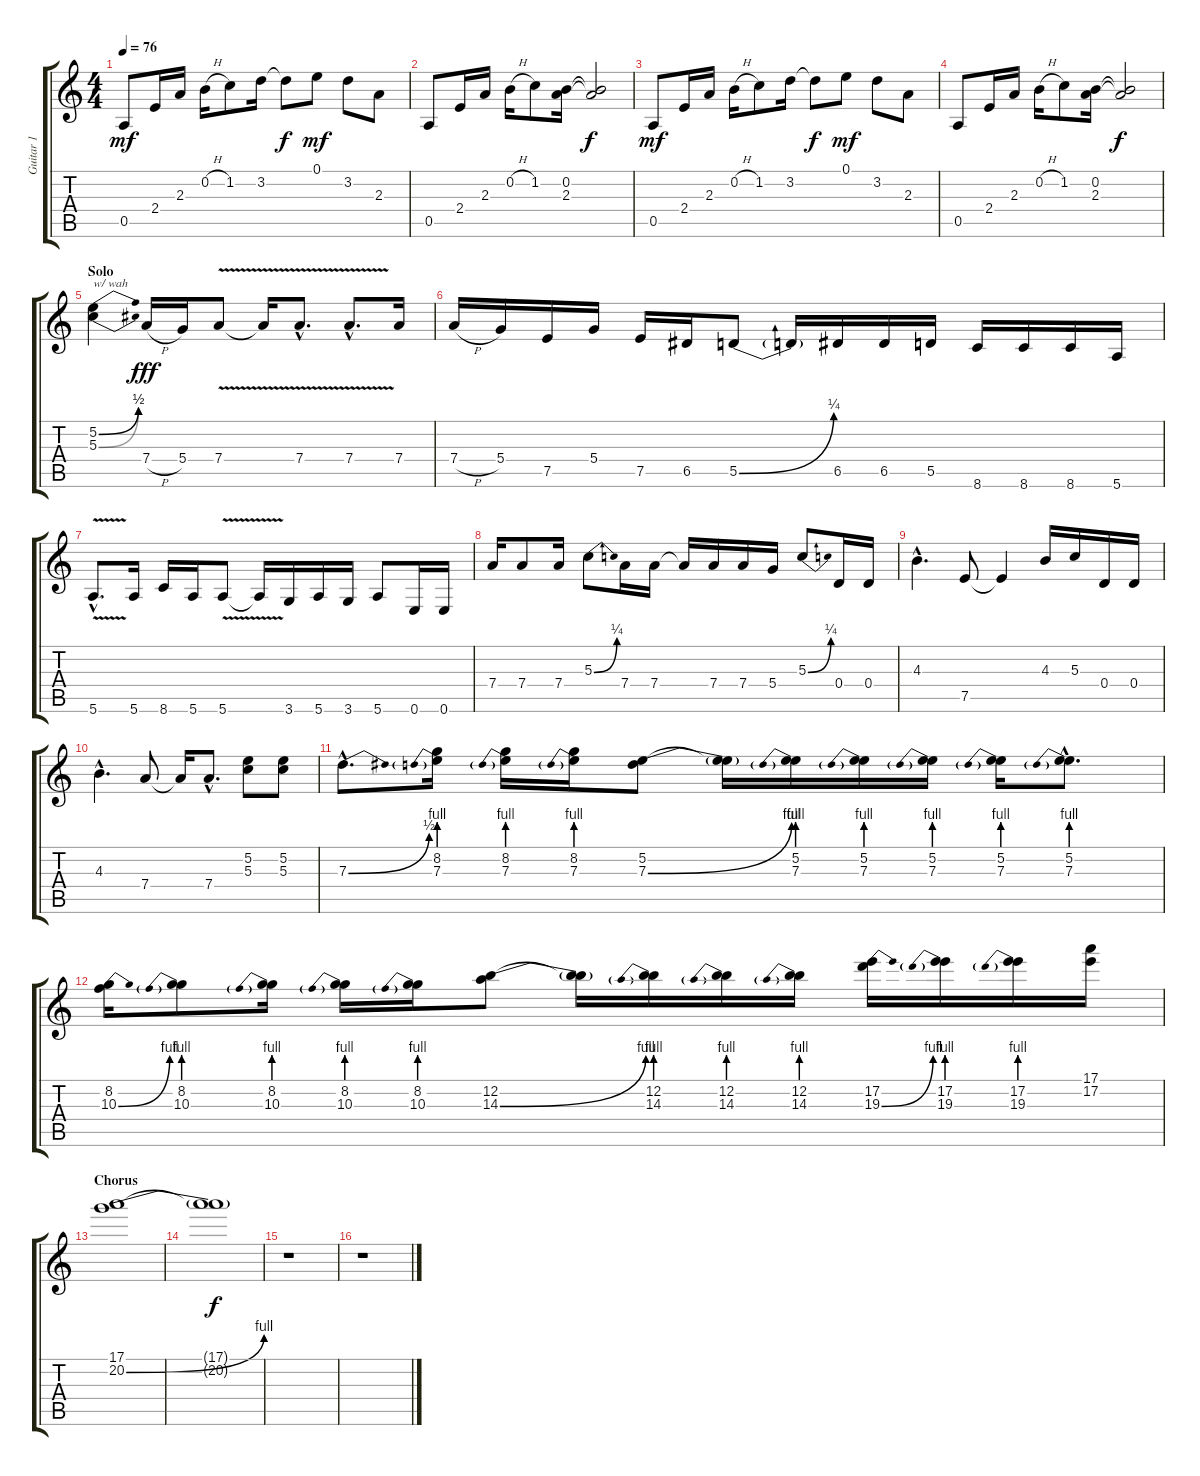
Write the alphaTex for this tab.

\track ("Guitar 1" "Guitar 1") {instrument electricguitarjazz}
\staff {score tabs}
\tuning (E4 B3 G3 D3 A2 E2) {hide}
\ts (4 4)
\tempo 76
\clef g2
\ks c
0.5.8{dy mf instrument acousticguitarsteel} 2.4.16 2.3.16 0.2{h}.16 1.2.8 3.2.16 3.2{t}.8{dy f} 0.1.8{dy mf} 3.2.8 2.3.8 |
0.5.8 2.4.16 2.3.16 0.2{h}.16 1.2.8 (0.2 2.3).16 (0.2{t} 2.3{t}).2{dy f} |
0.5.8{dy mf} 2.4.16 2.3.16 0.2{h}.16 1.2.8 3.2.16 3.2{t}.8{dy f} 0.1.8{dy mf} 3.2.8 2.3.8 |
0.5.8 2.4.16 2.3.16 0.2{h}.16 1.2.8 (0.2 2.3).16 (0.2{t} 2.3{t}).2{dy f} |
\section ("" "Solo")
(5.2{be (bend 0 0 60 2)} 5.3{be (bend 0 0 60 2)}).4{txt "w/ wah" volume 16 instrument distortionguitar} 7.4{h}.16{dy fff} 5.4.16 7.4{v}.8 7.4{t}.16 7.4{v hac}.8{d} 7.4{v hac}.8{d} 7.4.16 |
7.4{h}.16 5.4.16 7.5.16 5.4.16 7.5.16 6.5.16 5.5{be (bend 0 0 60 1)}.8 5.5{t}.16 6.5.16 6.5.16 5.5.16 8.6.16 8.6.16 8.6.16 5.6.16 |
5.6{v hac}.8{d} 5.6.16 8.6.16 5.6.16 5.6{v}.8 5.6{t}.16 3.6.16 5.6.16 3.6.16 5.6.8 0.6.16 0.6.16 |
7.4.16 7.4.8 7.4.16 5.3{be (bend 0 0 60 1)}.8 7.4.16 7.4.16 7.4{t}.16 7.4.16 7.4.16 5.4.16 5.3{be (bend 0 0 60 1)}.8 0.4.16 0.4.16 |
4.3{hac}.4{d} 7.5.8 7.5{t}.4 4.3.16 5.3.16 0.4.16 0.4.16 |
4.3{hac}.4{d} 7.4.8 7.4{t}.16 7.4{hac}.8{d} (5.2 5.3).8 (5.2 5.3).8 |
7.3{be (bend 0 0 60 2) hac}.8{d} (8.2 7.3{be (prebend 0 4 60 4)}).16 (8.2 7.3{be (prebend 0 4 60 4)}).16 (8.2 7.3{be (prebend 0 4 60 4)}).16 (5.2 7.3{be (bend 0 0 60 4)}).8 (5.2{t} 7.3{t}).16 (5.2 7.3{be (prebend 0 4 60 4)}).16 (5.2 7.3{be (prebend 0 4 60 4)}).16 (5.2 7.3{be (prebend 0 4 60 4)}).16 (5.2 7.3{be (prebend 0 4 60 4)}).16 (5.2{hac} 7.3{be (prebend 0 4 60 4) hac}).8{d} |
(8.2 10.3{be (bend 0 0 60 4)}).16 (8.2 10.3{be (prebend 0 4 60 4)}).8 (8.2 10.3{be (prebend 0 4 60 4)}).16 (8.2 10.3{be (prebend 0 4 60 4)}).16 (8.2 10.3{be (prebend 0 4 60 4)}).16 (12.2 14.3{be (bend 0 0 60 4)}).8 (12.2{t} 14.3{t}).16 (12.2 14.3{be (prebend 0 4 60 4)}).16 (12.2 14.3{be (prebend 0 4 60 4)}).16 (12.2 14.3{be (prebend 0 4 60 4)}).16 (17.2 19.3{be (bend 0 0 60 4)}).16 (17.2 19.3{be (prebend 0 4 60 4)}).16 (17.2 19.3{be (prebend 0 4 60 4)}).16 (17.1 17.2).16 |
\section ("" "Chorus")
(17.1 20.2{be (bend 0 0 60 4)}).1 |
(17.1{t} 20.2{t}).1{dy f volume 0} |
r.1{volume 14} |
r.1
